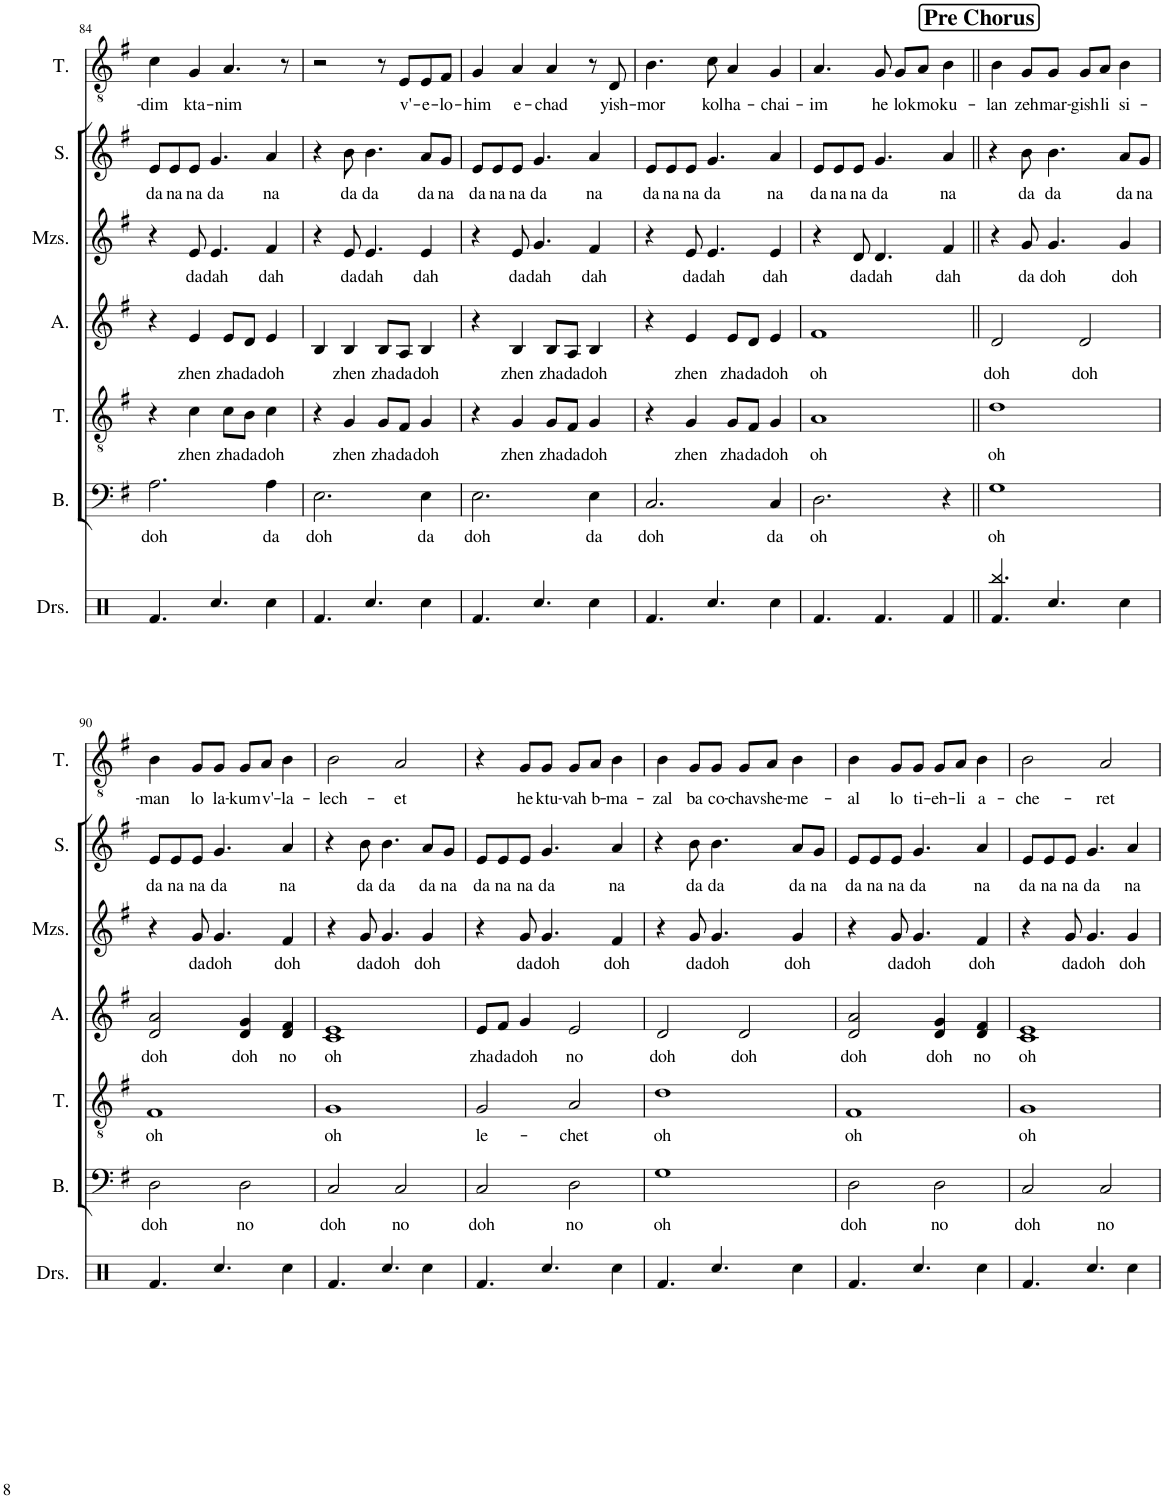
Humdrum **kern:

**kern	**text	**kern	**text	**kern	**text	**kern	**text	**kern	**text	**kern	**text
*part6	*part6	*part5	*part5	*part4	*part4	*part3	*part3	*part2	*part2	*part1	*part1
*staff6	*staff6	*staff5	*staff5	*staff4	*staff4	*staff3	*staff3	*staff2	*staff2	*staff1	*staff1
*I"Bass	*	*I"Tenor	*	*I"Alto	*	*I"Mezzo-soprano	*	*I"Soprano	*	*I"Tenor	*
*I'B.	*	*I'T.	*	*I'A.	*	*I'Mzs.	*	*I'S.	*	*I'T.	*
!!LO:PB:g=z
*clefF4	*	*clefGv2	*	*clefG2	*	*clefG2	*	*clefG2	*	*clefGv2	*
*k[f#]	*	*k[f#]	*	*k[f#]	*	*k[f#]	*	*k[f#]	*	*k[f#]	*
*M4/4	*	*M4/4	*	*M4/4	*	*M4/4	*	*M4/4	*	*M4/4	*
*met(c)	*	*met(c)	*	*met(c)	*	*met(c)	*	*met(c)	*	*met(c)	*
=84	=84	=84	=84	=84	=84	=84	=84	=84	=84	=84	=84
!	!LO:LY:b	!	!	!	!	!	!	!	!LO:LY:b	!	!LO:LY:b
2.A\	doh	4r	.	4r	.	4r	.	8e/L	da	4c\	-dim
!	!	!	!	!	!	!	!	!	!LO:LY:b	!	!
.	.	.	.	.	.	.	.	8e/	na	.	.
!	!	!	!LO:LY:b	!	!LO:LY:b	!	!LO:LY:b	!	!LO:LY:b	!	!LO:LY:b
.	.	4c\	zhen	4e/	zhen	8e/	da	8e/J	na	4G/	kta-
!	!	!	!	!	!	!	!LO:LY:b	!	!LO:LY:b	!	!
.	.	.	.	.	.	4.e/	dah	4.g/	da	.	.
!	!	!	!LO:LY:b	!	!LO:LY:b	!	!	!	!	!	!LO:LY:b
.	.	8c\L	zha	8e/L	zha	.	.	.	.	4.A/	-nim
!	!	!	!LO:LY:b	!	!LO:LY:b	!	!	!	!	!	!
.	.	8B\J	da	8d/J	da	.	.	.	.	.	.
!	!LO:LY:b	!	!LO:LY:b	!	!LO:LY:b	!	!LO:LY:b	!	!LO:LY:b	!	!
4A\	da	4c\	doh	4e/	doh	4f#/	dah	4a/	na	.	.
.	.	.	.	.	.	.	.	.	.	8r	.
=85	=85	=85	=85	=85	=85	=85	=85	=85	=85	=85	=85
!	!LO:LY:b	!	!	!	!	!	!	!	!	!	!
2.E\	doh	4r	.	4B/	.	4r	.	4r	.	2r	.
!	!	!	!LO:LY:b	!	!LO:LY:b	!	!LO:LY:b	!	!LO:LY:b	!	!
.	.	4G/	zhen	4B/	zhen	8e/	da	8b\	da	.	.
!	!	!	!	!	!	!	!LO:LY:b	!	!LO:LY:b	!	!
.	.	.	.	.	.	4.e/	dah	4.b\	da	.	.
!	!	!	!LO:LY:b	!	!LO:LY:b	!	!	!	!	!	!
.	.	8G/L	zha	8B/L	zha	.	.	.	.	8r	.
!	!	!	!LO:LY:b	!	!LO:LY:b	!	!	!	!	!	!LO:LY:b
.	.	8F#/J	da	8A/J	da	.	.	.	.	8E/L	v'-
!	!LO:LY:b	!	!LO:LY:b	!	!LO:LY:b	!	!LO:LY:b	!	!LO:LY:b	!	!LO:LY:b
4E\	da	4G/	doh	4B/	doh	4e/	dah	8a/L	da	8E/	-e-
!	!	!	!	!	!	!	!	!	!LO:LY:b	!	!LO:LY:b
.	.	.	.	.	.	.	.	8g/J	na	8F#/J	-lo-
=86	=86	=86	=86	=86	=86	=86	=86	=86	=86	=86	=86
!	!LO:LY:b	!	!	!	!	!	!	!	!LO:LY:b	!	!LO:LY:b
2.E\	doh	4r	.	4r	.	4r	.	8e/L	da	4G/	-him
!	!	!	!	!	!	!	!	!	!LO:LY:b	!	!
.	.	.	.	.	.	.	.	8e/	na	.	.
!	!	!	!LO:LY:b	!	!LO:LY:b	!	!LO:LY:b	!	!LO:LY:b	!	!LO:LY:b
.	.	4G/	zhen	4B/	zhen	8e/	da	8e/J	na	4A/	e-
!	!	!	!	!	!	!	!LO:LY:b	!	!LO:LY:b	!	!
.	.	.	.	.	.	4.g/	dah	4.g/	da	.	.
!	!	!	!LO:LY:b	!	!LO:LY:b	!	!	!	!	!	!LO:LY:b
.	.	8G/L	zha	8B/L	zha	.	.	.	.	4A/	-chad
!	!	!	!LO:LY:b	!	!LO:LY:b	!	!	!	!	!	!
.	.	8F#/J	da	8A/J	da	.	.	.	.	.	.
!	!LO:LY:b	!	!LO:LY:b	!	!LO:LY:b	!	!LO:LY:b	!	!LO:LY:b	!	!
4E\	da	4G/	doh	4B/	doh	4f#/	dah	4a/	na	8r	.
!	!	!	!	!	!	!	!	!	!	!	!LO:LY:b
.	.	.	.	.	.	.	.	.	.	8D/	yish-
=87	=87	=87	=87	=87	=87	=87	=87	=87	=87	=87	=87
!	!LO:LY:b	!	!	!	!	!	!	!	!LO:LY:b	!	!LO:LY:b
2.C/	doh	4r	.	4r	.	4r	.	8e/L	da	4.B\	-mor
!	!	!	!	!	!	!	!	!	!LO:LY:b	!	!
.	.	.	.	.	.	.	.	8e/	na	.	.
!	!	!	!LO:LY:b	!	!LO:LY:b	!	!LO:LY:b	!	!LO:LY:b	!	!
.	.	4G/	zhen	4e/	zhen	8e/	da	8e/J	na	.	.
!	!	!	!	!	!	!	!LO:LY:b	!	!LO:LY:b	!	!LO:LY:b
.	.	.	.	.	.	4.e/	dah	4.g/	da	8c\	kol
!	!	!	!LO:LY:b	!	!LO:LY:b	!	!	!	!	!	!LO:LY:b
.	.	8G/L	zha	8e/L	zha	.	.	.	.	4A/	ha-
!	!	!	!LO:LY:b	!	!LO:LY:b	!	!	!	!	!	!
.	.	8F#/J	da	8d/J	da	.	.	.	.	.	.
!	!LO:LY:b	!	!LO:LY:b	!	!LO:LY:b	!	!LO:LY:b	!	!LO:LY:b	!	!LO:LY:b
4C/	da	4G/	doh	4e/	doh	4e/	dah	4a/	na	4G/	-chai-
=88	=88	=88	=88	=88	=88	=88	=88	=88	=88	=88	=88
!	!LO:LY:b	!	!LO:LY:b	!	!LO:LY:b	!	!	!	!LO:LY:b	!	!LO:LY:b
2.D\	oh	1A	oh	1f#	oh	4r	.	8e/L	da	4.A/	-im
!	!	!	!	!	!	!	!	!	!LO:LY:b	!	!
.	.	.	.	.	.	.	.	8e/	na	.	.
!	!	!	!	!	!	!	!LO:LY:b	!	!LO:LY:b	!	!
.	.	.	.	.	.	8d/	da	8e/J	na	.	.
!	!	!	!	!	!	!	!LO:LY:b	!	!LO:LY:b	!	!LO:LY:b
.	.	.	.	.	.	4.d/	dah	4.g/	da	8G/	he
!	!	!	!	!	!	!	!	!	!	!	!LO:LY:b
.	.	.	.	.	.	.	.	.	.	8G/L	lo
!	!	!	!	!	!	!	!	!	!	!	!LO:LY:b
.	.	.	.	.	.	.	.	.	.	8A/J	kmo
!	!	!	!	!	!	!	!LO:LY:b	!	!LO:LY:b	!	!LO:LY:b
4r	.	.	.	.	.	4f#/	dah	4a/	na	4B\	ku-
!!LO:REH:place=s1:a:B:cj:fs=14:t=Pre Chorus
=89||	=89||	=89||	=89||	=89||	=89||	=89||	=89||	=89||	=89||	=89||	=89||
!	!LO:LY:b	!	!LO:LY:b	!	!LO:LY:b	!	!	!	!	!	!LO:LY:b
1G	oh	1d	oh	2d/	doh	4r	.	4r	.	4B\	-lan
!	!	!	!	!	!	!	!LO:LY:b	!	!LO:LY:b	!	!LO:LY:b
.	.	.	.	.	.	8g/	da	8b\	da	8G/L	zeh
!	!	!	!	!	!	!	!LO:LY:b	!	!LO:LY:b	!	!LO:LY:b
.	.	.	.	.	.	4.g/	doh	4.b\	da	8G/J	mar-
!	!	!	!	!	!LO:LY:b	!	!	!	!	!	!LO:LY:b
.	.	.	.	2d/	doh	.	.	.	.	8G/L	-gish
!	!	!	!	!	!	!	!	!	!	!	!LO:LY:b
.	.	.	.	.	.	.	.	.	.	8A/J	li
!	!	!	!	!	!	!	!LO:LY:b	!	!LO:LY:b	!	!LO:LY:b
.	.	.	.	.	.	4g/	doh	8a/L	da	4B\	si-
!	!	!	!	!	!	!	!	!	!LO:LY:b	!	!
.	.	.	.	.	.	.	.	8g/J	na	.	.
!!LO:LB:g=z
=90	=90	=90	=90	=90	=90	=90	=90	=90	=90	=90	=90
!	!LO:LY:b	!	!LO:LY:b	!	!LO:LY:b	!	!	!	!LO:LY:b	!	!LO:LY:b
2D\	doh	1F#	oh	2d/ 2a/	doh	4r	.	8e/L	da	4B\	-man
!	!	!	!	!	!	!	!	!	!LO:LY:b	!	!
.	.	.	.	.	.	.	.	8e/	na	.	.
!	!	!	!	!	!	!	!LO:LY:b	!	!LO:LY:b	!	!LO:LY:b
.	.	.	.	.	.	8g/	da	8e/J	na	8G/L	lo
!	!	!	!	!	!	!	!LO:LY:b	!	!LO:LY:b	!	!LO:LY:b
.	.	.	.	.	.	4.g/	doh	4.g/	da	8G/J	la-
!	!LO:LY:b	!	!	!	!LO:LY:b	!	!	!	!	!	!LO:LY:b
2D\	no	.	.	4d/ 4g/	doh	.	.	.	.	8G/L	-kum
!	!	!	!	!	!	!	!	!	!	!	!LO:LY:b
.	.	.	.	.	.	.	.	.	.	8A/J	v'-
!	!	!	!	!	!LO:LY:b	!	!LO:LY:b	!	!LO:LY:b	!	!LO:LY:b
.	.	.	.	4d/ 4f#/	no	4f#/	doh	4a/	na	4B\	-la-
=91	=91	=91	=91	=91	=91	=91	=91	=91	=91	=91	=91
!	!LO:LY:b	!	!LO:LY:b	!	!LO:LY:b	!	!	!	!	!	!LO:LY:b
2C/	doh	1G	oh	1c 1e	oh	4r	.	4r	.	2B\	-lech-
!	!	!	!	!	!	!	!LO:LY:b	!	!LO:LY:b	!	!
.	.	.	.	.	.	8g/	da	8b\	da	.	.
!	!	!	!	!	!	!	!LO:LY:b	!	!LO:LY:b	!	!
.	.	.	.	.	.	4.g/	doh	4.b\	da	.	.
!	!LO:LY:b	!	!	!	!	!	!	!	!	!	!LO:LY:b
2C/	no	.	.	.	.	.	.	.	.	2A/	et
!	!	!	!	!	!	!	!LO:LY:b	!	!LO:LY:b	!	!
.	.	.	.	.	.	4g/	doh	8a/L	da	.	.
!	!	!	!	!	!	!	!	!	!LO:LY:b	!	!
.	.	.	.	.	.	.	.	8g/J	na	.	.
=92	=92	=92	=92	=92	=92	=92	=92	=92	=92	=92	=92
!	!LO:LY:b	!	!LO:LY:b	!	!LO:LY:b	!	!	!	!LO:LY:b	!	!
2C/	doh	2G/	le-	8e/L	zha	4r	.	8e/L	da	4r	.
!	!	!	!	!	!LO:LY:b	!	!	!	!LO:LY:b	!	!
.	.	.	.	8f#/J	da	.	.	8e/	na	.	.
!	!	!	!	!	!LO:LY:b	!	!LO:LY:b	!	!LO:LY:b	!	!LO:LY:b
.	.	.	.	4g/	doh	8g/	da	8e/J	na	8G/L	he
!	!	!	!	!	!	!	!LO:LY:b	!	!LO:LY:b	!	!LO:LY:b
.	.	.	.	.	.	4.g/	doh	4.g/	da	8G/J	ktu-
!	!LO:LY:b	!	!LO:LY:b	!	!LO:LY:b	!	!	!	!	!	!LO:LY:b
2D\	no	2A/	-chet	2e/	no	.	.	.	.	8G/L	-vah
!	!	!	!	!	!	!	!	!	!	!	!LO:LY:b
.	.	.	.	.	.	.	.	.	.	8A/J	b-
!	!	!	!	!	!	!	!LO:LY:b	!	!LO:LY:b	!	!LO:LY:b
.	.	.	.	.	.	4f#/	doh	4a/	na	4B\	-ma-
=93	=93	=93	=93	=93	=93	=93	=93	=93	=93	=93	=93
!	!LO:LY:b	!	!LO:LY:b	!	!LO:LY:b	!	!	!	!	!	!LO:LY:b
1G	oh	1d	oh	2d/	doh	4r	.	4r	.	4B\	-zal
!	!	!	!	!	!	!	!LO:LY:b	!	!LO:LY:b	!	!LO:LY:b
.	.	.	.	.	.	8g/	da	8b\	da	8G/L	ba
!	!	!	!	!	!	!	!LO:LY:b	!	!LO:LY:b	!	!LO:LY:b
.	.	.	.	.	.	4.g/	doh	4.b\	da	8G/J	co-
!	!	!	!	!	!LO:LY:b	!	!	!	!	!	!LO:LY:b
.	.	.	.	2d/	doh	.	.	.	.	8G/L	-chav
!	!	!	!	!	!	!	!	!	!	!	!LO:LY:b
.	.	.	.	.	.	.	.	.	.	8A/J	she-
!	!	!	!	!	!	!	!LO:LY:b	!	!LO:LY:b	!	!LO:LY:b
.	.	.	.	.	.	4g/	doh	8a/L	da	4B\	-me-
!	!	!	!	!	!	!	!	!	!LO:LY:b	!	!
.	.	.	.	.	.	.	.	8g/J	na	.	.
=94	=94	=94	=94	=94	=94	=94	=94	=94	=94	=94	=94
!	!LO:LY:b	!	!LO:LY:b	!	!LO:LY:b	!	!	!	!LO:LY:b	!	!LO:LY:b
2D\	doh	1F#	oh	2d/ 2a/	doh	4r	.	8e/L	da	4B\	-al
!	!	!	!	!	!	!	!	!	!LO:LY:b	!	!
.	.	.	.	.	.	.	.	8e/	na	.	.
!	!	!	!	!	!	!	!LO:LY:b	!	!LO:LY:b	!	!LO:LY:b
.	.	.	.	.	.	8g/	da	8e/J	na	8G/L	lo
!	!	!	!	!	!	!	!LO:LY:b	!	!LO:LY:b	!	!LO:LY:b
.	.	.	.	.	.	4.g/	doh	4.g/	da	8G/J	ti-
!	!LO:LY:b	!	!	!	!LO:LY:b	!	!	!	!	!	!LO:LY:b
2D\	no	.	.	4d/ 4g/	doh	.	.	.	.	8G/L	-eh-
!	!	!	!	!	!	!	!	!	!	!	!LO:LY:b
.	.	.	.	.	.	.	.	.	.	8A/J	-li
!	!	!	!	!	!LO:LY:b	!	!LO:LY:b	!	!LO:LY:b	!	!LO:LY:b
.	.	.	.	4d/ 4f#/	no	4f#/	doh	4a/	na	4B\	a-
=95	=95	=95	=95	=95	=95	=95	=95	=95	=95	=95	=95
!	!LO:LY:b	!	!LO:LY:b	!	!LO:LY:b	!	!	!	!LO:LY:b	!	!LO:LY:b
2C/	doh	1G	oh	1c 1e	oh	4r	.	8e/L	da	2B\	-che-
!	!	!	!	!	!	!	!	!	!LO:LY:b	!	!
.	.	.	.	.	.	.	.	8e/	na	.	.
!	!	!	!	!	!	!	!LO:LY:b	!	!LO:LY:b	!	!
.	.	.	.	.	.	8g/	da	8e/J	na	.	.
!	!	!	!	!	!	!	!LO:LY:b	!	!LO:LY:b	!	!
.	.	.	.	.	.	4.g/	doh	4.g/	da	.	.
!	!LO:LY:b	!	!	!	!	!	!	!	!	!	!LO:LY:b
2C/	no	.	.	.	.	.	.	.	.	2A/	-ret
!	!	!	!	!	!	!	!LO:LY:b	!	!LO:LY:b	!	!
.	.	.	.	.	.	4g/	doh	4a/	na	.	.
=	=	=	=	=	=	=	=	=	=	=	=
*-	*-	*-	*-	*-	*-	*-	*-	*-	*-	*-	*-
